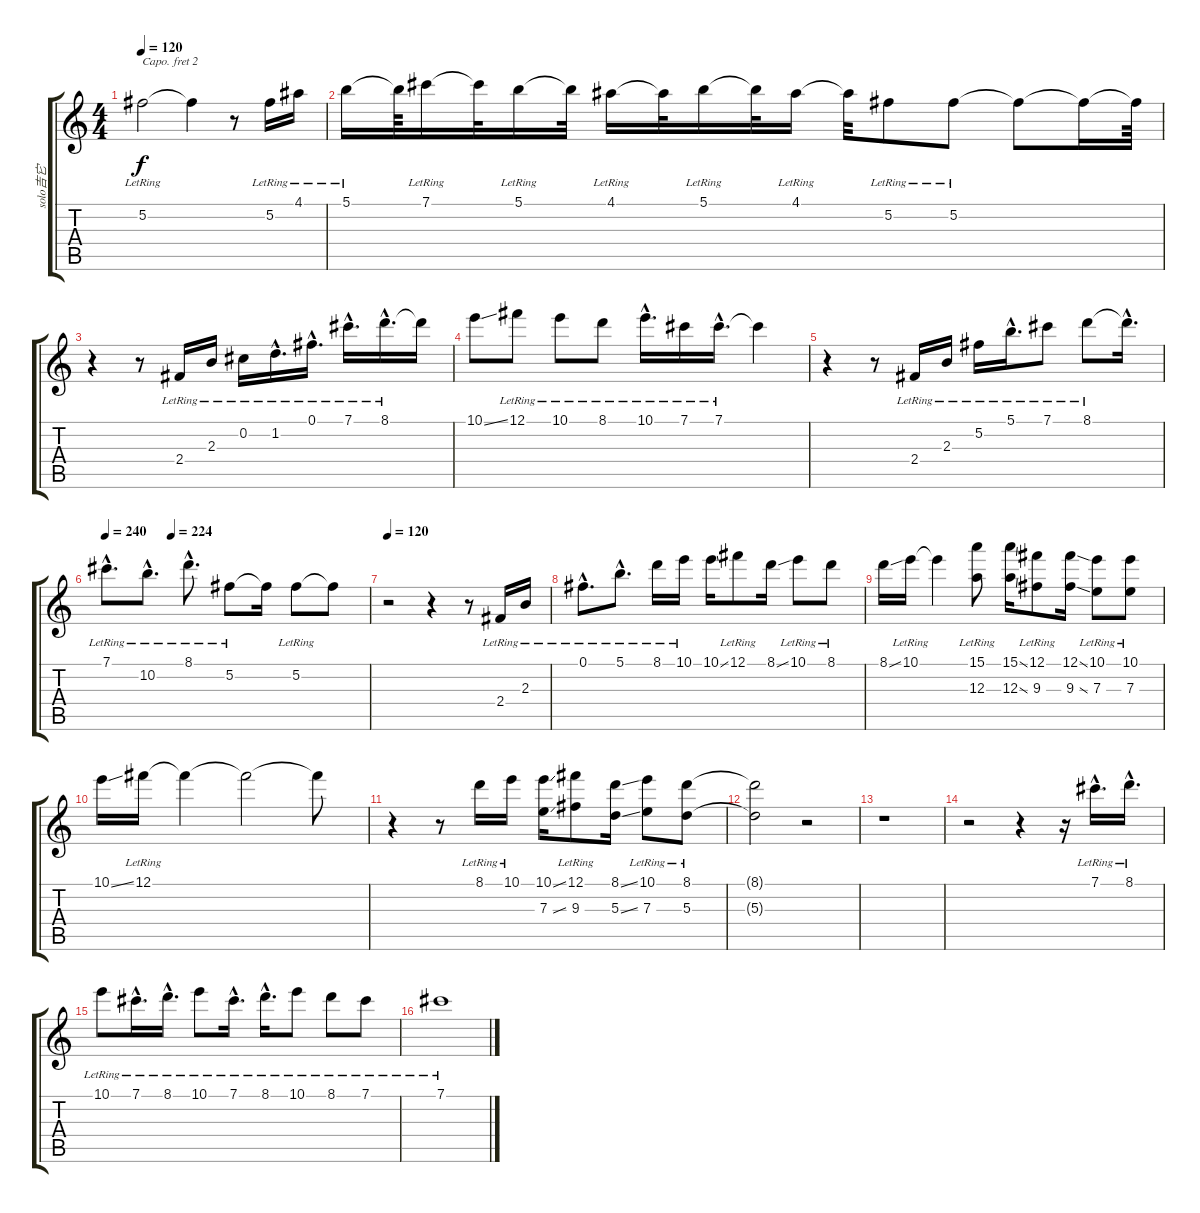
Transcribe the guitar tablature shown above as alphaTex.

\track ("solo吉它" "solo吉它") {instrument acousticguitarnylon}
\staff {score tabs}
\capo 2
\tuning (E4 B3 G3 D3 A2 E2) {hide}
\ts (4 4)
\tempo 120
\clef g2
\ks c
5.2{lr}.2{dy f} 5.2{t}.4 r.8 5.2{lr}.16 4.1{lr}.16 |
5.1{lr}.16 5.1{t}.64 7.1{lr}.16 7.1{t}.32 5.1{lr}.16 5.1{t}.32 4.1{lr}.16 4.1{t}.32 5.1{lr}.16 5.1{t}.32 4.1{lr}.16 4.1{t}.32 5.2{lr}.8 5.2{lr}.8 5.2{t}.8 5.2{t}.16 5.2{t}.64 |
r.4 r.8 2.4{lr}.16 2.3{lr}.16 0.2{lr}.16 1.2{hac lr}.16{d} 0.1{hac lr}.16{d} 7.1{hac lr}.16{d} 8.1{hac lr}.16{d} 8.1{t}.16 |
10.1{ss}.8 12.1{lr}.8 10.1{lr}.8 8.1{lr}.8 10.1{hac lr}.16{d} 7.1{lr}.16 7.1{hac lr}.16{d} 7.1{t}.4 |
r.4 r.8 2.4{lr}.16 2.3{lr}.16 5.2{lr}.16 5.1{hac lr}.16{d} 7.1{lr}.8 8.1{lr}.8 8.1{hac t}.16{d} |
\tempo 240
\tempo (224 0.25)
7.1{hac lr}.8{d} 10.2{hac lr}.8{d} 8.1{hac lr}.8{d} 5.2{lr}.8 5.2{t}.16 5.2{lr}.8 5.2{t}.8 |
\tempo 120
r.2 r.4 r.8 2.4{lr}.16 2.3{lr}.16 |
0.1{hac lr}.8{d} 5.1{hac lr}.8{d} 8.1{lr}.16 10.1{lr}.16 10.1{ss}.16 12.1{lr}.8 8.1{ss}.16 10.1{lr}.8 8.1{lr}.8 |
8.1{ss}.16 10.1{lr}.16 10.1{t}.4 (15.1{lr} 12.3{lr}).8 (15.1{ss} 12.3{ss}).16 (12.1{lr} 9.3{lr}).8 (12.1{ss} 9.3{ss}).16 (10.1{lr} 7.3{lr}).8 (10.1{lr} 7.3{lr}).8 |
10.1{ss}.16 12.1{lr}.16 12.1{t}.4 12.1{t}.2 12.1{t}.8 |
r.4 r.8 8.1{lr}.16 10.1{lr}.16 (10.1{ss} 7.3{ss}).16 (12.1{lr} 9.3{lr}).8 (8.1{ss} 5.3{ss}).16 (10.1{lr} 7.3{lr}).8 (8.1{lr} 5.3{lr}).8 |
(8.1{t} 5.3{t}).2 r.2 |
r.1 |
r.2 r.4 r.16 7.1{hac lr}.16{d} 8.1{hac lr}.16{d} |
10.1{lr}.8 7.1{hac lr}.16{d} 8.1{hac lr}.16{d} 10.1{lr}.8 7.1{hac lr}.16{d} 8.1{hac lr}.16{d} 10.1{lr}.8 8.1{lr}.8 7.1{lr}.8 |
7.1{lr}.1
